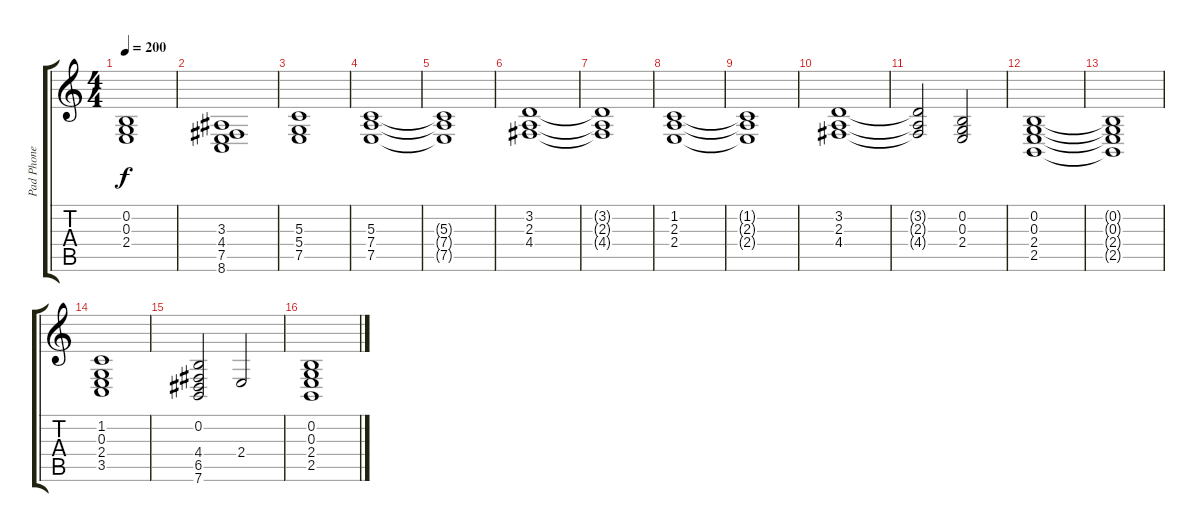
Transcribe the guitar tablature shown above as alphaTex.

\track ("Pad Phone" "Pad Phone") {instrument pad2warm}
\staff {score tabs}
\tuning (E4 B3 G3 D3 A2 E2) {hide}
\ts (4 4)
\tempo 200
\clef g2
\ks c
(0.2 0.3 2.4).1{dy f} |
(3.3 4.4 7.5 8.6).1 |
(5.3 5.4 7.5).1 |
(5.3 7.4 7.5).1 |
(5.3{t} 7.4{t} 7.5{t}).1 |
(3.2 2.3 4.4).1 |
(3.2{t} 2.3{t} 4.4{t}).1 |
(1.2 2.3 2.4).1 |
(1.2{t} 2.3{t} 2.4{t}).1 |
(3.2 2.3 4.4).1 |
(3.2{t} 2.3{t} 4.4{t}).2 (0.2 0.3 2.4).2 |
(0.2 0.3 2.4 2.5).1 |
(0.2{t} 0.3{t} 2.4{t} 2.5{t}).1 |
(1.2 0.3 2.4 3.5).1 |
(0.2 4.4 6.5 7.6).2 2.4.2 |
(0.2 0.3 2.4 2.5).1
